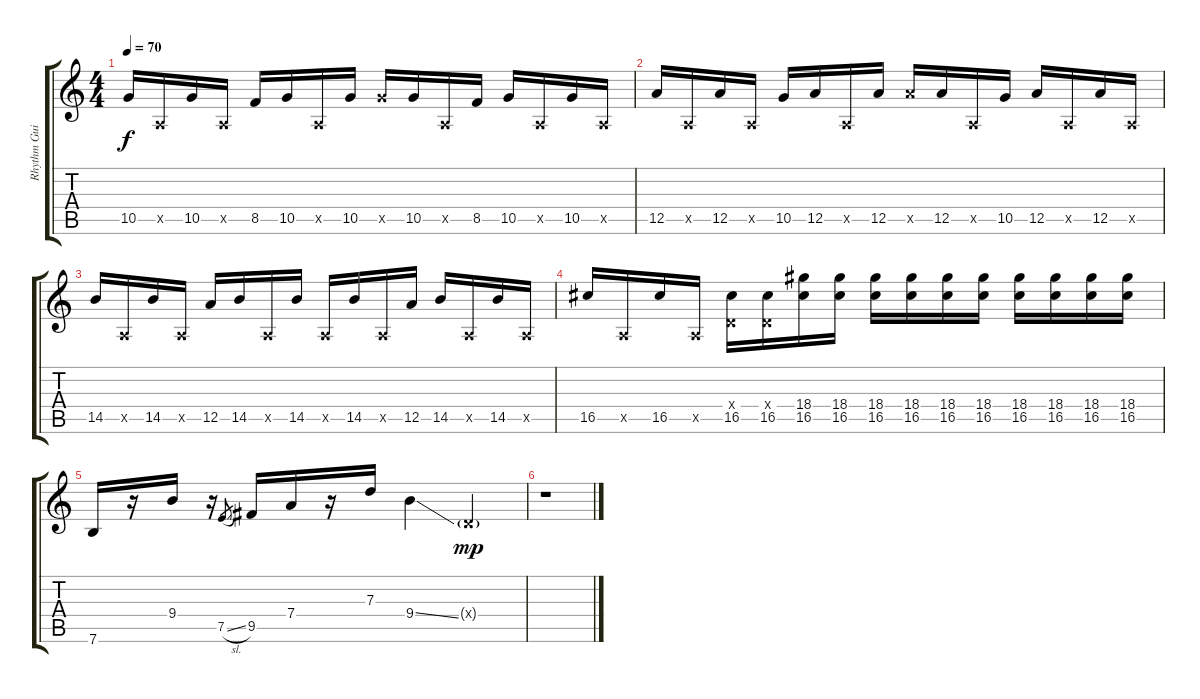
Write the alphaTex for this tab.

\track ("Rhythm Guitar" "Rhythm Gui") {instrument distortionguitar}
\staff {score tabs}
\tuning (E4 B3 G3 D3 A2 E2) {hide}
\ts (4 4)
\tempo 70
\clef g2
\ks c
10.5.16{dy f} 0.5{x}.16 10.5.16 0.5{x}.16 8.5.16 10.5.16 0.5{x}.16 10.5.16 10.5{x}.16 10.5.16 0.5{x}.16 8.5.16 10.5.16 0.5{x}.16 10.5.16 0.5{x}.16 |
12.5.16 0.5{x}.16 12.5.16 0.5{x}.16 10.5.16 12.5.16 0.5{x}.16 12.5.16 12.5{x}.16 12.5.16 0.5{x}.16 10.5.16 12.5.16 0.5{x}.16 12.5.16 0.5{x}.16 |
14.5.16 0.5{x}.16 14.5.16 0.5{x}.16 12.5.16 14.5.16 0.5{x}.16 14.5.16 0.5{x}.16 14.5.16 0.5{x}.16 12.5.16 14.5.16 0.5{x}.16 14.5.16 0.5{x}.16 |
16.5.16 0.5{x}.16 16.5.16 0.5{x}.16 (0.4{x} 16.5).16 (0.4{x} 16.5).16 (18.4 16.5).16 (18.4 16.5).16 (18.4 16.5).16 (18.4 16.5).16 (18.4 16.5).16 (18.4 16.5).16 (18.4 16.5).16 (18.4 16.5).16 (18.4 16.5).16 (18.4 16.5).16 |
7.6.16 r.16 9.4.16 r.16 7.5{sl}.8{gr} 9.5.16 7.4.16 r.16 7.3.16 9.4{ss}.4 0.4{g x}.4{dy mp} |
r.1
